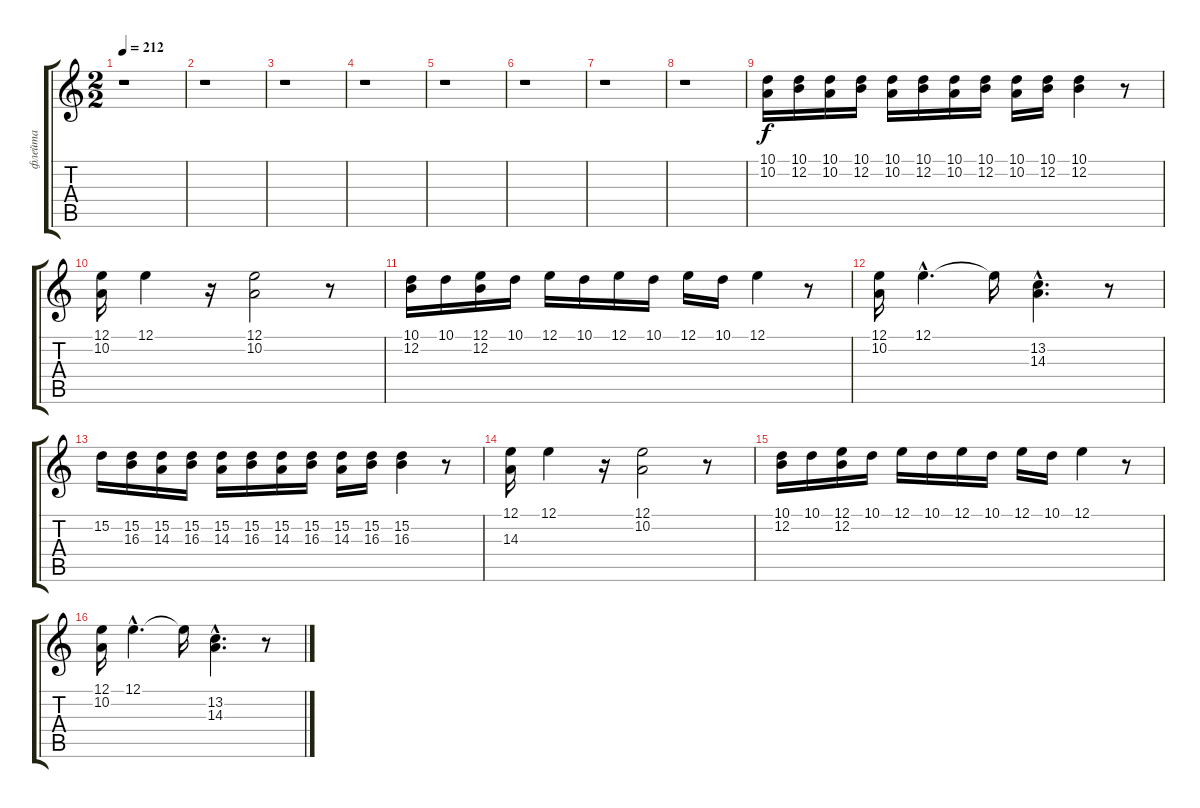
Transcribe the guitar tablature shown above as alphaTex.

\track ("флейта" "флейта") {instrument acousticgrandpiano}
\staff {score tabs}
\tuning (E4 B3 G3 D3 A2 E2) {hide}
\ts (2 2)
\tempo 212
\clef g2
\ks c
r.1{dy f instrument acousticgrandpiano} |
r.1 |
r.1 |
r.1 |
r.1 |
r.1 |
r.1 |
r.1 |
(10.1 10.2).16 (10.1 12.2).16 (10.1 10.2).16 (10.1 12.2).16 (10.1 10.2).16 (10.1 12.2).16 (10.1 10.2).16 (10.1 12.2).16 (10.1 10.2).16 (10.1 12.2).16 (10.1 12.2).4 r.8 |
(12.1 10.2).16 12.1.4 r.16 (12.1 10.2).2 r.8 |
(10.1 12.2).16 10.1.16 (12.1 12.2).16 10.1.16 12.1.16 10.1.16 12.1.16 10.1.16 12.1.16 10.1.16 12.1.4 r.8 |
(12.1 10.2).16 12.1{hac}.4{d} 12.1{t}.16 (13.2 14.3{hac}).4{d} r.8 |
15.2.16 (15.2 16.3).16 (15.2 14.3).16 (15.2 16.3).16 (15.2 14.3).16 (15.2 16.3).16 (15.2 14.3).16 (15.2 16.3).16 (15.2 14.3).16 (15.2 16.3).16 (15.2 16.3).4 r.8 |
(12.1 14.3).16 12.1.4 r.16 (12.1 10.2).2 r.8 |
(10.1 12.2).16 10.1.16 (12.1 12.2).16 10.1.16 12.1.16 10.1.16 12.1.16 10.1.16 12.1.16 10.1.16 12.1.4 r.8 |
(12.1 10.2).16 12.1{hac}.4{d} 12.1{t}.16 (13.2 14.3{hac}).4{d} r.8
